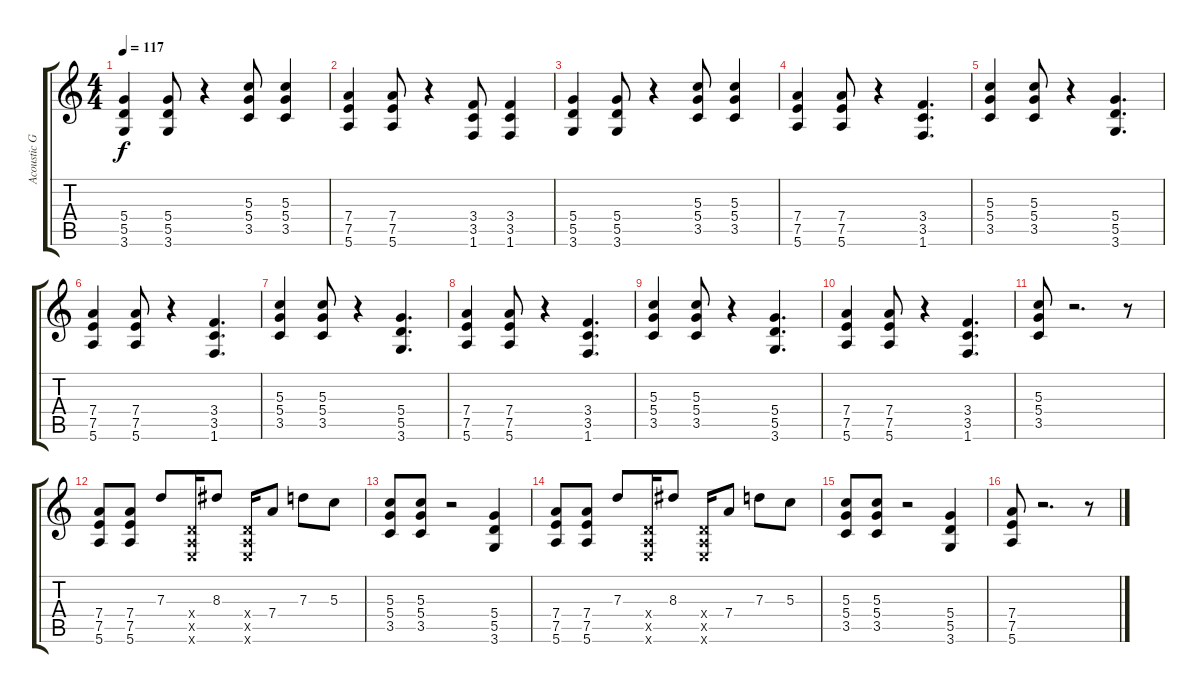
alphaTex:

\track ("Acoustic Guitar" "Acoustic G") {instrument acousticguitarsteel}
\staff {score tabs}
\tuning (E4 B3 G3 D3 A2 E2) {hide}
\ts (4 4)
\tempo 117
\clef g2
\ks c
(5.4 5.5 3.6).4{dy f} (5.4 5.5 3.6).8 r.4 (5.3 5.4 3.5).8 (5.3 5.4 3.5).4 |
(7.4 7.5 5.6).4 (7.4 7.5 5.6).8 r.4 (3.4 3.5 1.6).8 (3.4 3.5 1.6).4 |
(5.4 5.5 3.6).4 (5.4 5.5 3.6).8 r.4 (5.3 5.4 3.5).8 (5.3 5.4 3.5).4 |
(7.4 7.5 5.6).4 (7.4 7.5 5.6).8 r.4 (3.4 3.5 1.6).4{d} |
(5.3 5.4 3.5).4 (5.3 5.4 3.5).8 r.4 (5.4 5.5 3.6).4{d} |
(7.4 7.5 5.6).4 (7.4 7.5 5.6).8 r.4 (3.4 3.5 1.6).4{d} |
(5.3 5.4 3.5).4 (5.3 5.4 3.5).8 r.4 (5.4 5.5 3.6).4{d} |
(7.4 7.5 5.6).4 (7.4 7.5 5.6).8 r.4 (3.4 3.5 1.6).4{d} |
(5.3 5.4 3.5).4 (5.3 5.4 3.5).8 r.4 (5.4 5.5 3.6).4{d} |
(7.4 7.5 5.6).4 (7.4 7.5 5.6).8 r.4 (3.4 3.5 1.6).4{d} |
(5.3 5.4 3.5).8 r.2{d} r.8 |
(7.4 7.5 5.6).8 (7.4 7.5 5.6).8 7.3.8 (0.4{x} 0.5{x} 0.6{x}).16 8.3.8 (0.4{x} 0.5{x} 0.6{x}).16 7.4.8 7.3.8 5.3.8 |
(5.3 5.4 3.5).8 (5.3 5.4 3.5).8 r.2 (5.4 5.5 3.6).4 |
(7.4 7.5 5.6).8 (7.4 7.5 5.6).8 7.3.8 (0.4{x} 0.5{x} 0.6{x}).16 8.3.8 (0.4{x} 0.5{x} 0.6{x}).16 7.4.8 7.3.8 5.3.8 |
(5.3 5.4 3.5).8 (5.3 5.4 3.5).8 r.2 (5.4 5.5 3.6).4 |
(7.4 7.5 5.6).8 r.2{d} r.8
